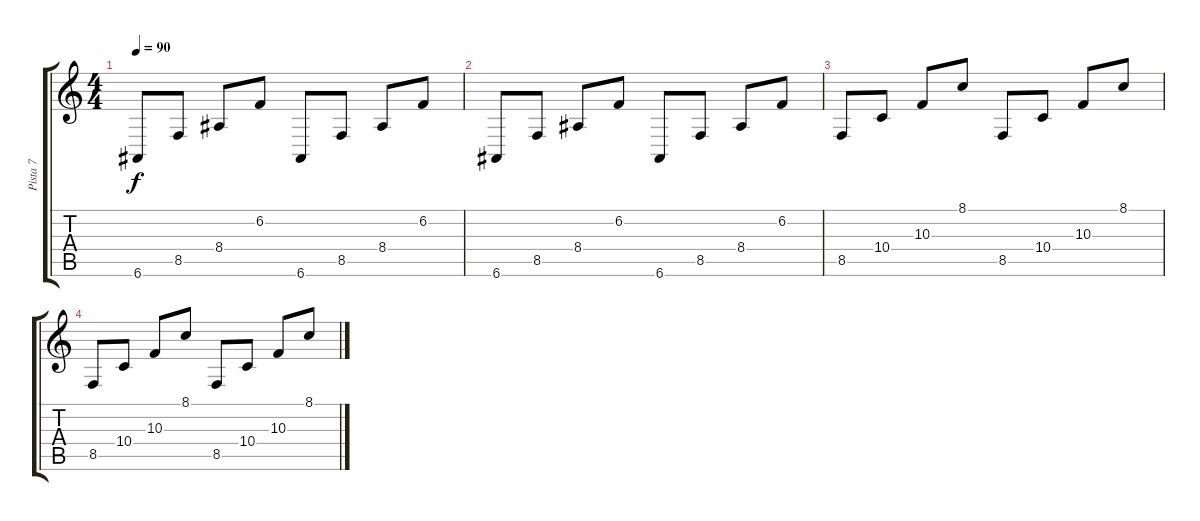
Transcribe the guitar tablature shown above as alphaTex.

\track ("Pista 7" "Pista 7") {instrument electricpiano1}
\staff {score tabs}
\tuning (E4 B3 G3 D3 A2 E2) {hide}
\ts (4 4)
\tempo 90
\clef g2
\ks c
6.6.8{dy f} 8.5.8 8.4.8 6.2.8 6.6.8 8.5.8 8.4.8 6.2.8 |
6.6.8 8.5.8 8.4.8 6.2.8 6.6.8 8.5.8 8.4.8 6.2.8 |
8.5.8 10.4.8 10.3.8 8.1.8 8.5.8 10.4.8 10.3.8 8.1.8 |
8.5.8 10.4.8 10.3.8 8.1.8 8.5.8 10.4.8 10.3.8 8.1.8
